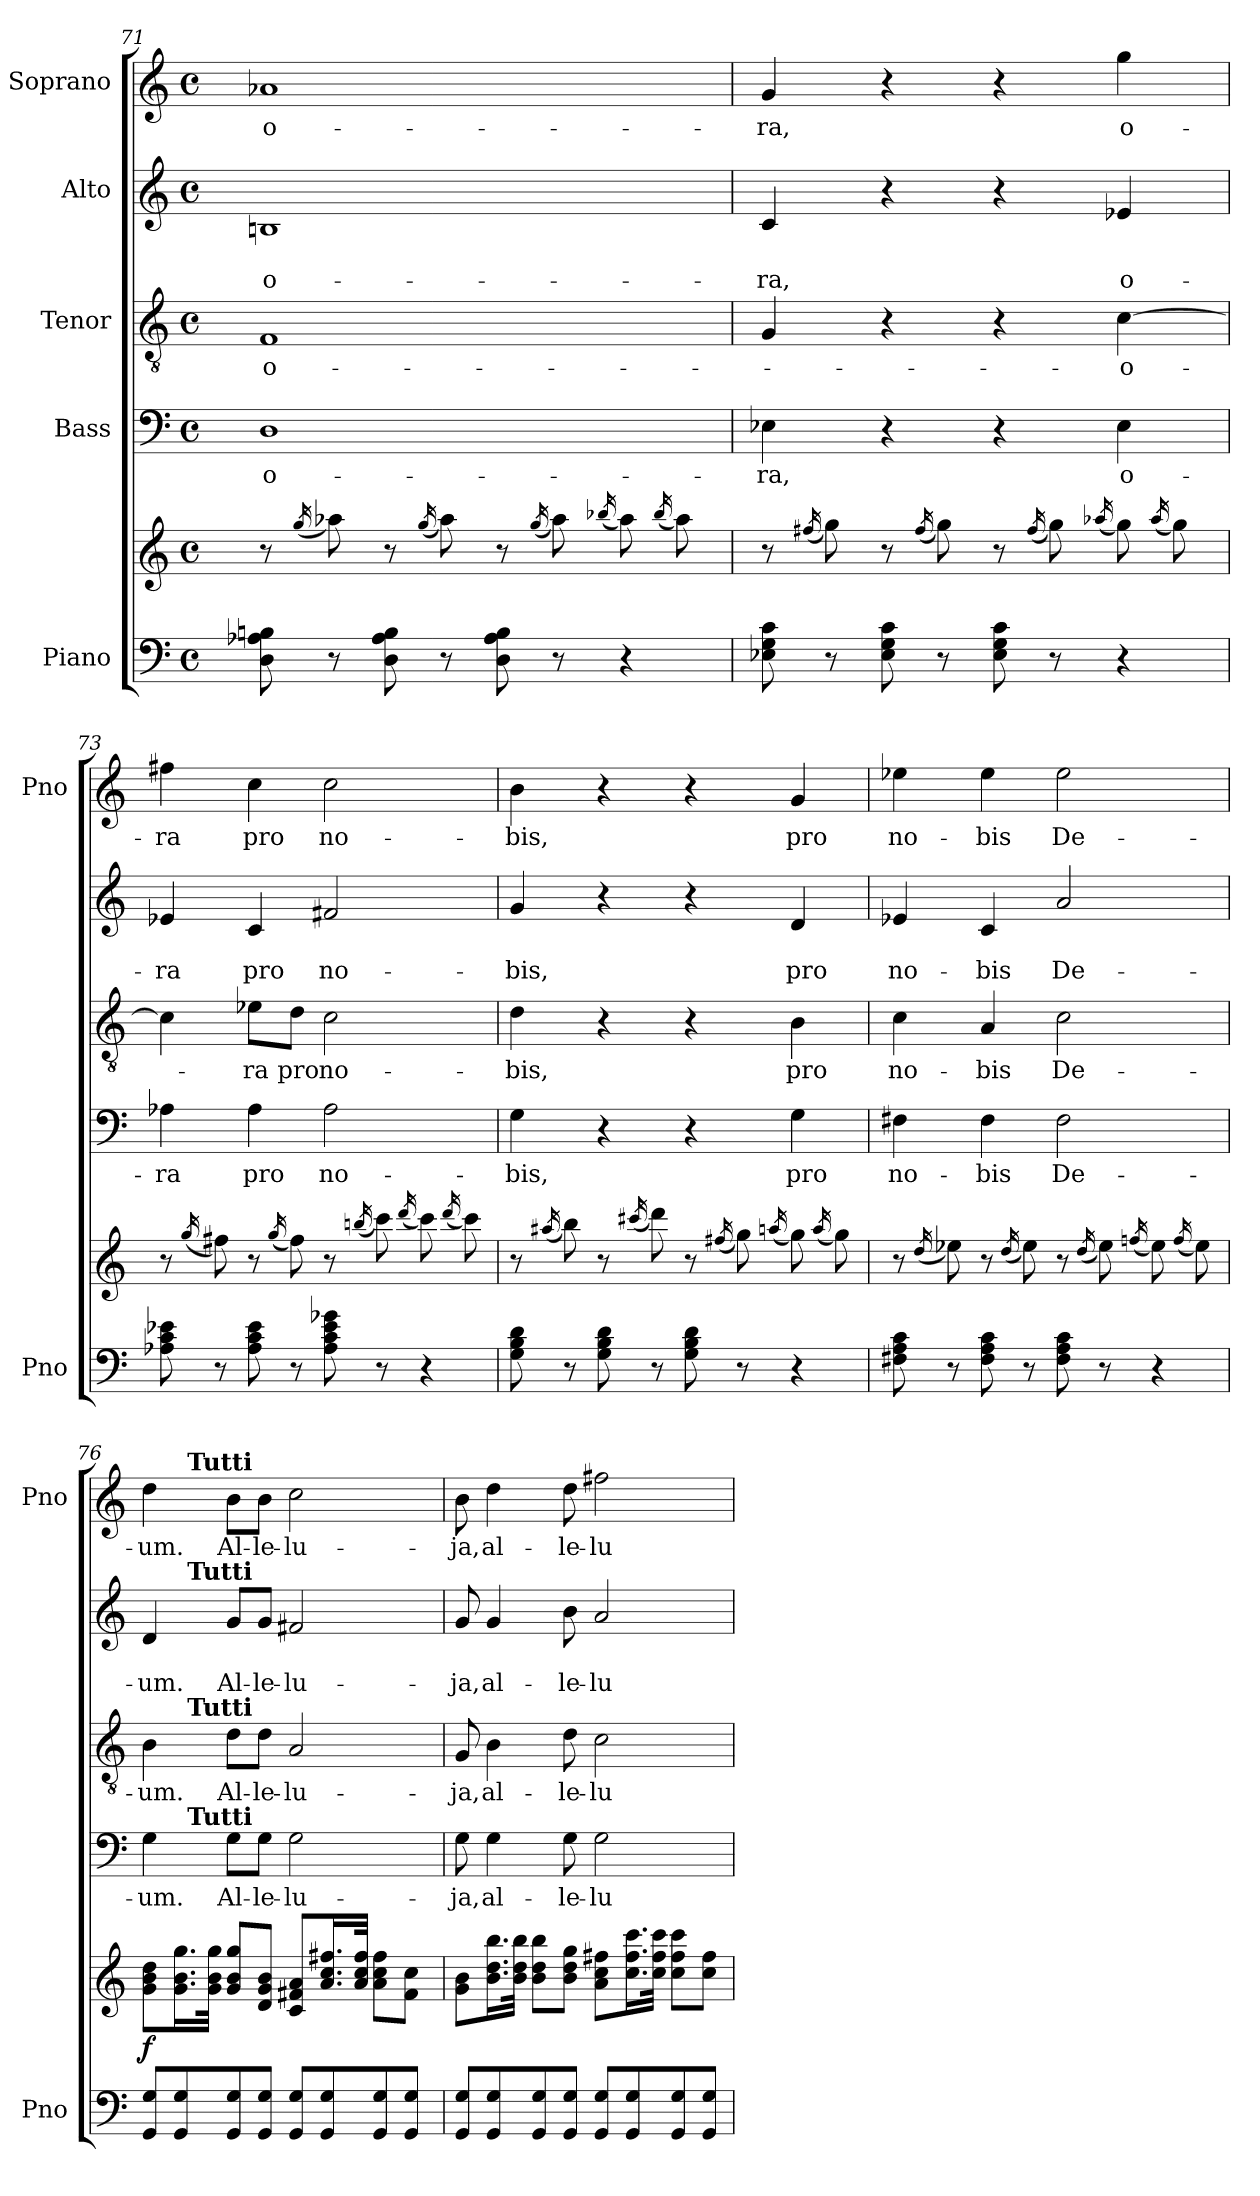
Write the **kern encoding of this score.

**kern	**kern	**dynam	**kern	**text	**kern	**text	**kern	**text	**text	**kern	**text
*part5	*part5	*part5	*part4	*part4	*part3	*part3	*part2	*part2	*part2	*part1	*part1
*staff6	*staff5	*staff5/6	*staff4	*staff4	*staff3	*staff3	*staff2	*staff2	*staff2	*staff1	*staff1
*I"Piano	*	*	*I"Bass	*	*I"Tenor	*	*I"Alto	*	*	*I"Soprano	*
*I'Pno	*	*	*	*	*	*	*	*	*	*I'Pno	*
*clefF4	*clefG2	*	*clefF4	*	*clefGv2	*	*clefG2	*	*	*clefG2	*
*k[]	*k[]	*	*k[]	*	*k[]	*	*k[]	*	*	*k[]	*
*C:	*C:	*	*C:	*	*C:	*	*C:	*	*	*C:	*
*M4/4	*M4/4	*	*M4/4	*	*M4/4	*	*M4/4	*	*	*M4/4	*
*met(c)	*met(c)	*	*met(c)	*	*met(c)	*	*met(c)	*	*	*met(c)	*
=71	=71	=71	=71	=71	=71	=71	=71	=71	=71	=71	=71
8D\ 8A-X\ 8Bn\	8r	.	1D	o-	1F	o-	1Bn	.	o-	1a-X	o-
.	(16qgg/	.	.	.	.	.	.	.	.	.	.
8r	8aa-X\)	.	.	.	.	.	.	.	.	.	.
8D\ 8A-\ 8B\	8r	.	.	.	.	.	.	.	.	.	.
.	(16qgg/	.	.	.	.	.	.	.	.	.	.
8r	8aa-\)	.	.	.	.	.	.	.	.	.	.
8D\ 8A-\ 8B\	8r	.	.	.	.	.	.	.	.	.	.
.	(16qgg/	.	.	.	.	.	.	.	.	.	.
8r	8aa-\)	.	.	.	.	.	.	.	.	.	.
.	(16qbb-X/	.	.	.	.	.	.	.	.	.	.
4r	8aa-\)	.	.	.	.	.	.	.	.	.	.
.	(16qbb-/	.	.	.	.	.	.	.	.	.	.
.	8aa-\)	.	.	.	.	.	.	.	.	.	.
!!LO:LB:g=z
=72	=72	=72	=72	=72	=72	=72	=72	=72	=72	=72	=72
8E-X\ 8G\ 8c\	8r	.	4E-X\	-­ra,	4G/	.	4c/	.	-­ra,	4g/	-­ra,
.	(16qff#X/	.	.	.	.	.	.	.	.	.	.
8r	8gg\)	.	.	.	.	.	.	.	.	.	.
8E-\ 8G\ 8c\	8r	.	4r	.	4r	.	4r	.	.	4r	.
.	(16qff#/	.	.	.	.	.	.	.	.	.	.
8r	8gg\)	.	.	.	.	.	.	.	.	.	.
8E-\ 8G\ 8c\	8r	.	4r	.	4r	.	4r	.	.	4r	.
.	(16qff#/	.	.	.	.	.	.	.	.	.	.
8r	8gg\)	.	.	.	.	.	.	.	.	.	.
.	(16qaa-X/	.	.	.	.	.	.	.	.	.	.
4r	8gg\)	.	4E-\	o-	[4c\	-o-	4e-X/	.	o-	4gg\	o-
.	(16qaa-/	.	.	.	.	.	.	.	.	.	.
.	8gg\)	.	.	.	.	.	.	.	.	.	.
=73	=73	=73	=73	=73	=73	=73	=73	=73	=73	=73	=73
8A-X\ 8c\ 8e-X\	8r	.	4A-X\	-ra	4c\]	.	4e-X/	.	-ra	4ff#X\	-ra
.	(16qgg/	.	.	.	.	.	.	.	.	.	.
8r	8ff#X\)	.	.	.	.	.	.	.	.	.	.
8A-\ 8c\ 8e-\	8r	.	4A-\	pro	8e-X\L	-ra	4c/	.	pro	4cc\	pro
.	(16qgg/	.	.	.	.	.	.	.	.	.	.
8r	8ff#\)	.	.	.	8d\J	pro	.	.	.	.	.
8A-\ 8c\ 8e-\ 8g-X\	8r	.	2A-\	no-	2c\	no-	2f#X/	.	no-	2cc\	no-
.	(16qbbn/	.	.	.	.	.	.	.	.	.	.
8r	8ccc\)	.	.	.	.	.	.	.	.	.	.
.	(16qddd/	.	.	.	.	.	.	.	.	.	.
4r	8ccc\)	.	.	.	.	.	.	.	.	.	.
.	(16qddd/	.	.	.	.	.	.	.	.	.	.
.	8ccc\)	.	.	.	.	.	.	.	.	.	.
=74	=74	=74	=74	=74	=74	=74	=74	=74	=74	=74	=74
8G\ 8B\ 8d\	8r	.	4G\	-bis,	4d\	-bis,	4g/	.	-bis,	4b\	-bis,
.	(16qaa#X/	.	.	.	.	.	.	.	.	.	.
8r	8bb\)	.	.	.	.	.	.	.	.	.	.
8G\ 8B\ 8d\	8r	.	4r	.	4r	.	4r	.	.	4r	.
.	(16qccc#X/	.	.	.	.	.	.	.	.	.	.
8r	8ddd\)	.	.	.	.	.	.	.	.	.	.
8G\ 8B\ 8d\	8r	.	4r	.	4r	.	4r	.	.	4r	.
.	(16qff#X/	.	.	.	.	.	.	.	.	.	.
8r	8gg\)	.	.	.	.	.	.	.	.	.	.
.	(16qaan/	.	.	.	.	.	.	.	.	.	.
4r	8gg\)	.	4G\	pro	4B\	pro	4d/	.	pro	4g/	pro
.	(16qaa/	.	.	.	.	.	.	.	.	.	.
.	8gg\)	.	.	.	.	.	.	.	.	.	.
=75	=75	=75	=75	=75	=75	=75	=75	=75	=75	=75	=75
8F#X\ 8A\ 8c\	8r	.	4F#X\	no-	4c\	no-	4e-X/	.	no-	4ee-X\	no-
.	(16qdd/	.	.	.	.	.	.	.	.	.	.
8r	8ee-X\)	.	.	.	.	.	.	.	.	.	.
8F#\ 8A\ 8c\	8r	.	4F#\	-bis	4A/	-bis	4c/	.	-bis	4ee-\	-bis
.	(16qdd/	.	.	.	.	.	.	.	.	.	.
8r	8ee-\)	.	.	.	.	.	.	.	.	.	.
8F#\ 8A\ 8c\	8r	.	2F#\	De-	2c\	De-	2a/	.	De-	2ee-\	De-
.	(16qdd/	.	.	.	.	.	.	.	.	.	.
8r	8ee-\)	.	.	.	.	.	.	.	.	.	.
.	(16qffn/	.	.	.	.	.	.	.	.	.	.
4r	8ee-\)	.	.	.	.	.	.	.	.	.	.
.	(16qff/	.	.	.	.	.	.	.	.	.	.
.	8ee-\)	.	.	.	.	.	.	.	.	.	.
!!LO:LB:g=z
=76	=76	=76	=76	=76	=76	=76	=76	=76	=76	=76	=76
!	!	!LO:DY:a=2	!	!	!	!	!	!	!	!	!
*	*	*	*^	*	*^	*	*^	*	*	*^	*
8GG/ 8G/L	8g\ 8b\ 8dd\L	f	4G\	8ryy	-­um.	4B\	8ryy	-­um.	4d/	8ryy	.	-­um.	4dd\	8ryy	-­um.
8GG/ 8G/	16.g\ 16.b\ 16.gg\L	.	.	32ryy	.	.	32ryy	.	.	32ryy	.	.	.	32ryy	.
!	!	!	!	!	!	!	!	!	!	!	!	!	!	!LO:TX:a:B:t=Tutti	!
!	!	!	!	!	!	!	!	!	!	!LO:TX:a:B:t=Tutti	!	!	!	!	!
!	!	!	!	!	!	!	!LO:TX:a:B:t=Tutti	!	!	!	!	!	!	!	!
!	!	!	!	!LO:TX:a:B:t=Tutti	!	!	!	!	!	!	!	!	!	!	!
.	.	.	.	2ryy	.	.	2ryy	.	.	2ryy	.	.	.	2ryy	.
.	32g\ 32b\ 32gg\JJk	.	.	.	.	.	.	.	.	.	.	.	.	.	.
8GG/ 8G/	8g/ 8b/ 8gg/L	.	8G\L	.	Al-	8d\L	.	Al-	8g/L	.	.	Al-	8b\L	.	Al-
8GG/ 8G/J	8d/ 8g/ 8b/J	.	8G\J	.	-le-	8d\J	.	-le-	8g/J	.	.	-le-	8b\J	.	-le-
8GG/ 8G/L	8c/ 8f#X/ 8a/L	.	2G\	.	-lu-	2A/	.	-lu-	2f#X/	.	.	-lu-	2cc\	.	-lu-
8GG/ 8G/	16.a/ 16.cc/ 16.ff#X/L	.	.	.	.	.	.	.	.	.	.	.	.	.	.
.	.	.	.	4ryy	.	.	4ryy	.	.	4ryy	.	.	.	4ryy	.
.	32a/ 32cc/ 32ff#/JJk	.	.	.	.	.	.	.	.	.	.	.	.	.	.
8GG/ 8G/	8a\ 8cc\ 8ff#\L	.	.	.	.	.	.	.	.	.	.	.	.	.	.
8GG/ 8G/J	8f#\ 8cc\J	.	.	.	.	.	.	.	.	.	.	.	.	.	.
.	.	.	.	16.ryy	.	.	16.ryy	.	.	16.ryy	.	.	.	16.ryy	.
*	*	*	*v	*v	*	*	*	*	*v	*v	*	*	*v	*v	*
*	*	*	*	*	*v	*v	*	*	*	*	*	*
=77	=77	=77	=77	=77	=77	=77	=77	=77	=77	=77	=77
8GG/ 8G/L	8g\ 8b\L	.	8G\	-ja,	8G/	-ja,	8g/	.	-ja,	8b\	-ja,
8GG/ 8G/	16.b\ 16.dd\ 16.bb\L	.	4G\	al-	4B\	al-	4g/	.	al-	4dd\	al-
.	32b\ 32dd\ 32bb\JJk	.	.	.	.	.	.	.	.	.	.
8GG/ 8G/	8b\ 8dd\ 8bb\L	.	.	.	.	.	.	.	.	.	.
8GG/ 8G/J	8b\ 8dd\ 8gg\J	.	8G\	-le-	8d\	-le-	8b\	.	-le-	8dd\	-le-
8GG/ 8G/L	8a\ 8cc\ 8ff#X\L	.	2G\	-lu-	2c\	-lu-	2a/	.	-lu-	2ff#X\	-lu-
8GG/ 8G/	16.cc\ 16.ff#\ 16.ccc\L	.	.	.	.	.	.	.	.	.	.
.	32cc\ 32ff#\ 32ccc\JJk	.	.	.	.	.	.	.	.	.	.
8GG/ 8G/	8cc\ 8ff#\ 8ccc\L	.	.	.	.	.	.	.	.	.	.
8GG/ 8G/J	8cc\ 8ff#\J	.	.	.	.	.	.	.	.	.	.
=	=	=	=	=	=	=	=	=	=	=	=
*-	*-	*-	*-	*-	*-	*-	*-	*-	*-	*-	*-
